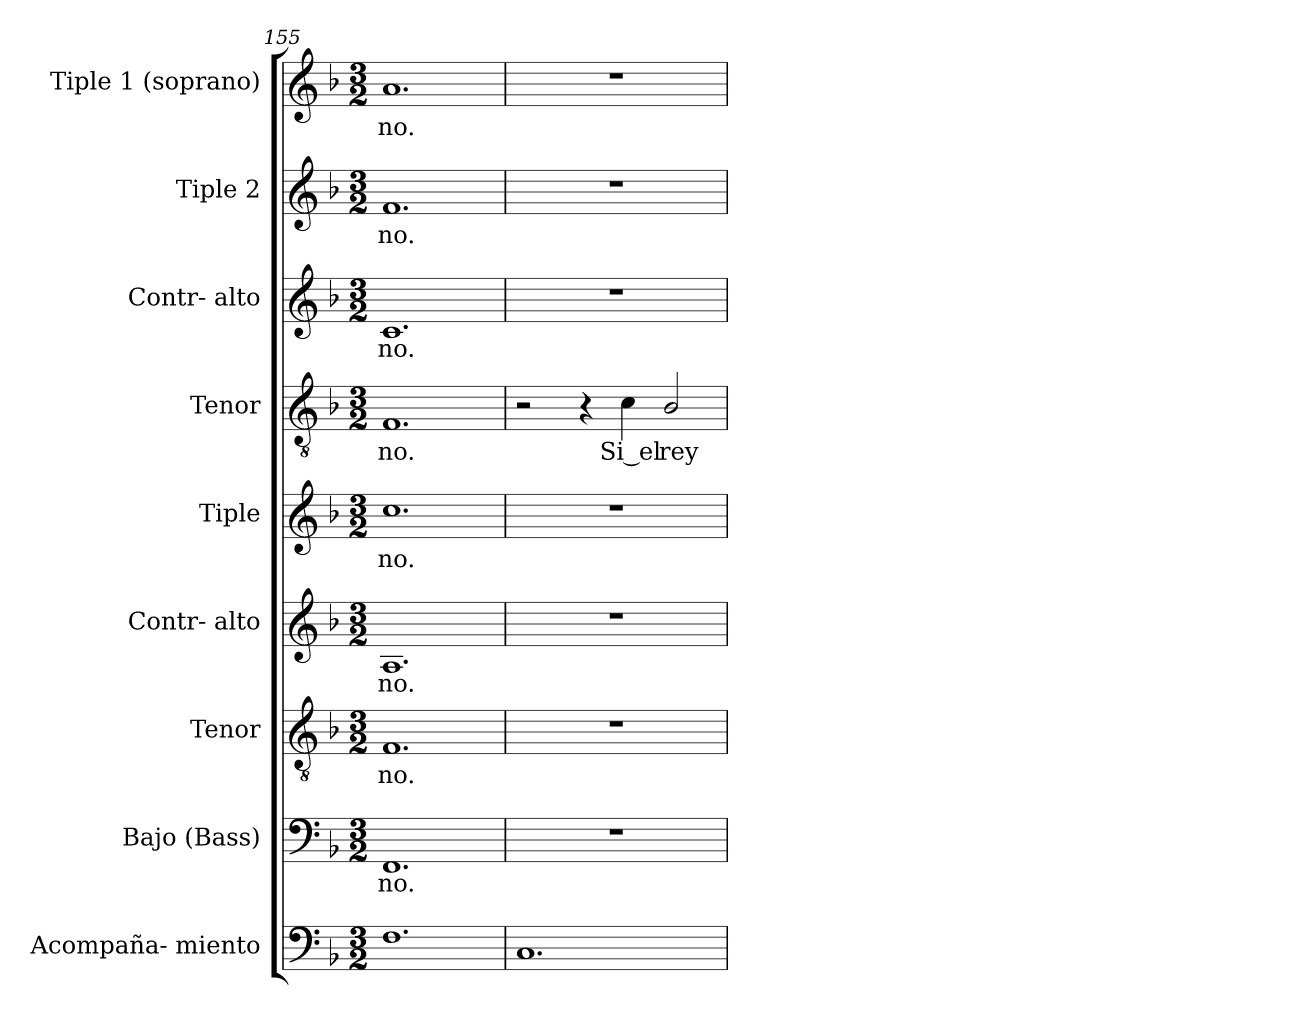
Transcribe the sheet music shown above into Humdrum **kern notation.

**kern	**kern	**text	**kern	**text	**kern	**text	**kern	**text	**kern	**text	**kern	**text	**kern	**text	**kern	**text
*part9	*part8	*part8	*part7	*part7	*part6	*part6	*part5	*part5	*part4	*part4	*part3	*part3	*part2	*part2	*part1	*part1
*staff9	*staff8	*staff8	*staff7	*staff7	*staff6	*staff6	*staff5	*staff5	*staff4	*staff4	*staff3	*staff3	*staff2	*staff2	*staff1	*staff1
*I"Acompaña- miento	*I"Bajo (Bass)	*	*I"Tenor	*	*I"Contr- alto	*	*I"Tiple	*	*I"Tenor	*	*I"Contr- alto	*	*I"Tiple 2	*	*I"Tiple 1 (soprano)	*
*	*I'B.	*	*I'T.	*	*I'A.	*	*	*	*I'T.	*	*I'A.	*	*	*	*I'S.	*
*clefF4	*clefF4	*	*clefGv2	*	*clefG2	*	*clefG2	*	*clefGv2	*	*clefG2	*	*clefG2	*	*clefG2	*
*	*	*	*ITrd7c12	*	*	*	*	*	*ITrd7c12	*	*	*	*	*	*	*
*k[b-]	*k[b-]	*	*k[b-]	*	*k[b-]	*	*k[b-]	*	*k[b-]	*	*k[b-]	*	*k[b-]	*	*k[b-]	*
*F:	*F:	*	*F:	*	*F:	*	*F:	*	*F:	*	*F:	*	*F:	*	*F:	*
*M3/2	*M3/2	*	*M3/2	*	*M3/2	*	*M3/2	*	*M3/2	*	*M3/2	*	*M3/2	*	*M3/2	*
=155	=155	=155	=155	=155	=155	=155	=155	=155	=155	=155	=155	=155	=155	=155	=155	=155
!	!	!LO:LY:b:color=#000000	!	!	!	!	!	!	!	!	!	!	!	!	!	!
!	!	!	!	!LO:LY:b:color=#000000	!	!	!	!	!	!	!	!	!	!	!	!
!	!	!	!	!	!	!LO:LY:b:color=#000000	!	!	!	!	!	!	!	!	!	!
!	!	!	!	!	!	!	!	!LO:LY:b:color=#000000	!	!	!	!	!	!	!	!
!	!	!	!	!	!	!	!	!	!	!LO:LY:b:color=#000000	!	!	!	!	!	!
!	!	!	!	!	!	!	!	!	!	!	!	!LO:LY:b:color=#000000	!	!	!	!
!	!	!	!	!	!	!	!	!	!	!	!	!	!	!LO:LY:b:color=#000000	!	!
!	!	!	!	!	!	!	!	!	!	!	!	!	!	!	!	!LO:LY:b:color=#000000
1.Fi	1.FFi	-no.	1.FFi	-no.	1.Ai	-no.	1.cci	-no.	1.FFi	-no.	1.ci	-no.	1.fi	-no.	1.ai	-no.
!!LO:PB:g=z
=156	=156	=156	=156	=156	=156	=156	=156	=156	=156	=156	=156	=156	=156	=156	=156	=156
!	!LO:N:vis=1	!	!LO:N:vis=1	!	!LO:N:vis=1	!	!LO:N:vis=1	!	!	!	!LO:N:vis=1	!	!LO:N:vis=1	!	!LO:N:vis=1	!
1.Ci	1.r	.	1.r	.	1.r	.	1.r	.	2r	.	1.r	.	1.r	.	1.r	.
.	.	.	.	.	.	.	.	.	4r	.	.	.	.	.	.	.
!	!	!	!	!	!	!	!	!	!	!LO:LY:b:color=#000000	!	!	!	!	!	!
.	.	.	.	.	.	.	.	.	4Ci\	Si_el	.	.	.	.	.	.
!	!	!	!	!	!	!	!	!	!	!LO:LY:b:color=#000000	!	!	!	!	!	!
.	.	.	.	.	.	.	.	.	2BB-i/	rey	.	.	.	.	.	.
=	=	=	=	=	=	=	=	=	=	=	=	=	=	=	=	=
*-	*-	*-	*-	*-	*-	*-	*-	*-	*-	*-	*-	*-	*-	*-	*-	*-
